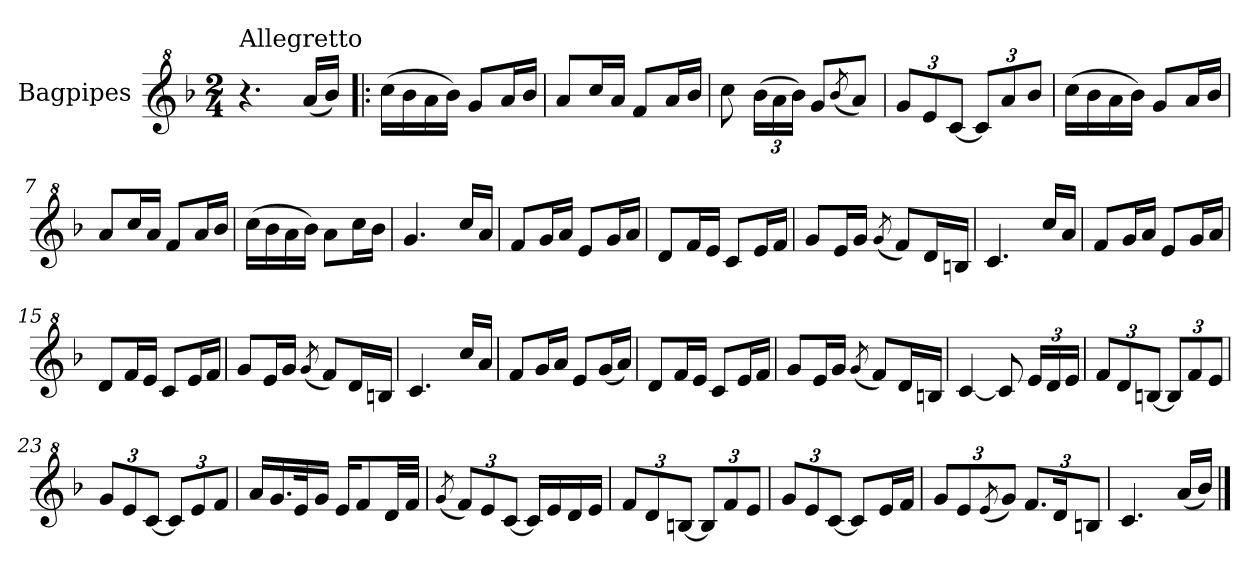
**kern
*part1
*staff1
*I"Bagpipes
*I'Bag
*clefG^2
*k[b-]
*F:
*M2/4
=1
!LO:TX:a:t=Allegretto
4.r
(16aa/LL
16bb-/JJ)
=2!|:
(16ccc\LL
16bb-\
16aa\
16bb-\JJ)
8gg/L
16aa/L
16bb-/JJ
=3
8aa/L
16ccc/L
16aa/JJ
8ff/L
16aa/L
16bb-/JJ
=4
8ccc\
*Xbrackettup
(24bb-\LL
24aa\
24bb-\JJ)
8gg/L
(8qbb-/
8aa/J)
=5
12gg/L
12ee/
[12cc/J
12cc/L]
12aa/
12bb-/J
=6
(16ccc\LL
16bb-\
16aa\
16bb-\JJ)
8gg/L
16aa/L
16bb-/JJ
=7
8aa/L
16ccc/L
16aa/JJ
8ff/L
16aa/L
16bb-/JJ
!!LO:LB:g=z
=8
(16ccc\LL
16bb-\
16aa\
16bb-\JJ)
8aa\L
16ccc\L
16bb-\JJ
=9
4.gg/
16ccc/LL
16aa/JJ
=10
8ff/L
16gg/L
16aa/JJ
8ee/L
16gg/L
16aa/JJ
=11
8dd/L
16ff/L
16ee/JJ
8cc/L
16ee/L
16ff/JJ
=12
8gg/L
16ee/L
16gg/JJ
(8qgg/
8ff/L)
16dd/L
16bn/JJ
=13
4.cc/
16ccc/LL
16aa/JJ
=14
8ff/L
16gg/L
16aa/JJ
8ee/L
16gg/L
16aa/JJ
=15
8dd/L
16ff/L
16ee/JJ
8cc/L
16ee/L
16ff/JJ
!!LO:LB:g=z
=16
8gg/L
16ee/L
16gg/JJ
(8qgg/
8ff/L)
16dd/L
16bn/JJ
=17
4.cc/
16ccc/LL
16aa/JJ
=18
8ff/L
16gg/L
16aa/JJ
8ee/L
(16gg/L
16aa/JJ)
=19
8dd/L
16ff/L
16ee/JJ
8cc/L
16ee/L
16ff/JJ
=20
8gg/L
16ee/L
16gg/JJ
(8qgg/
8ff/L)
16dd/L
16bn/JJ
=21
[4cc/
8cc/]
24ee/LL
24dd/
24ee/JJ
=22
12ff/L
12dd/
[12bn/J
12b/L]
12ff/
12ee/J
!!LO:LB:g=z
=23
12gg/L
12ee/
[12cc/J
12cc/L]
12ee/
12ff/J
=24
16aa/LL
16.gg/
32ee/K
16gg/JJ
16ee/KL
8ff/
32dd/LL
32ff/JJJ
=25
(8qgg/
12ff/L)
12ee/
[12cc/J
16cc/LL]
16ee/
16dd/
16ee/JJ
=26
12ff/L
12dd/
[12bn/J
12b/L]
12ff/
12ee/J
=27
12gg/L
12ee/
[12cc/J
8cc/L]
16ee/L
16ff/JJ
=28
12gg/L
12ee/
(8qee/
12gg/J)
12.ff/L
24dd/K
12bn/J
=29
4.cc/
(16aa/LL
16bb-/JJ)
==
*-
